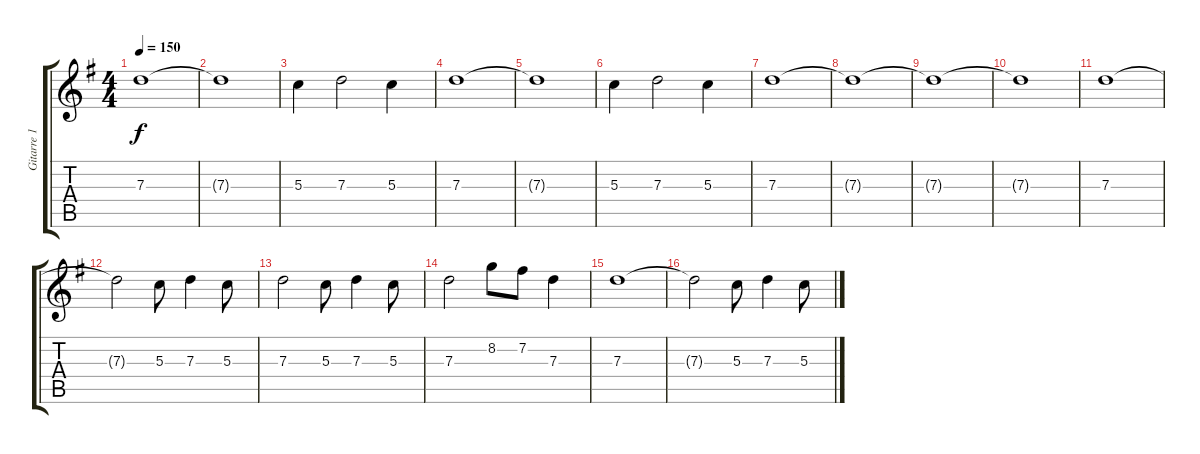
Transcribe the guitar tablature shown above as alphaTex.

\track ("Gitarre 1" "Gitarre 1") {instrument overdrivenguitar}
\staff {score tabs}
\tuning (E4 B3 G3 D3 A2 E2) {hide}
\ts (4 4)
\tempo 150
\clef g2
\ks g
7.3.1{dy f instrument overdrivenguitar} |
7.3{t}.1 |
5.3.4 7.3.2 5.3.4 |
7.3.1 |
7.3{t}.1 |
5.3.4 7.3.2 5.3.4 |
7.3.1 |
7.3{t}.1 |
7.3{t}.1 |
7.3{t}.1 |
7.3.1 |
7.3{t}.2 5.3.8 7.3.4 5.3.8 |
7.3.2 5.3.8 7.3.4 5.3.8 |
7.3.2 8.2.8 7.2.8 7.3.4 |
7.3.1 |
7.3{t}.2 5.3.8 7.3.4 5.3.8
